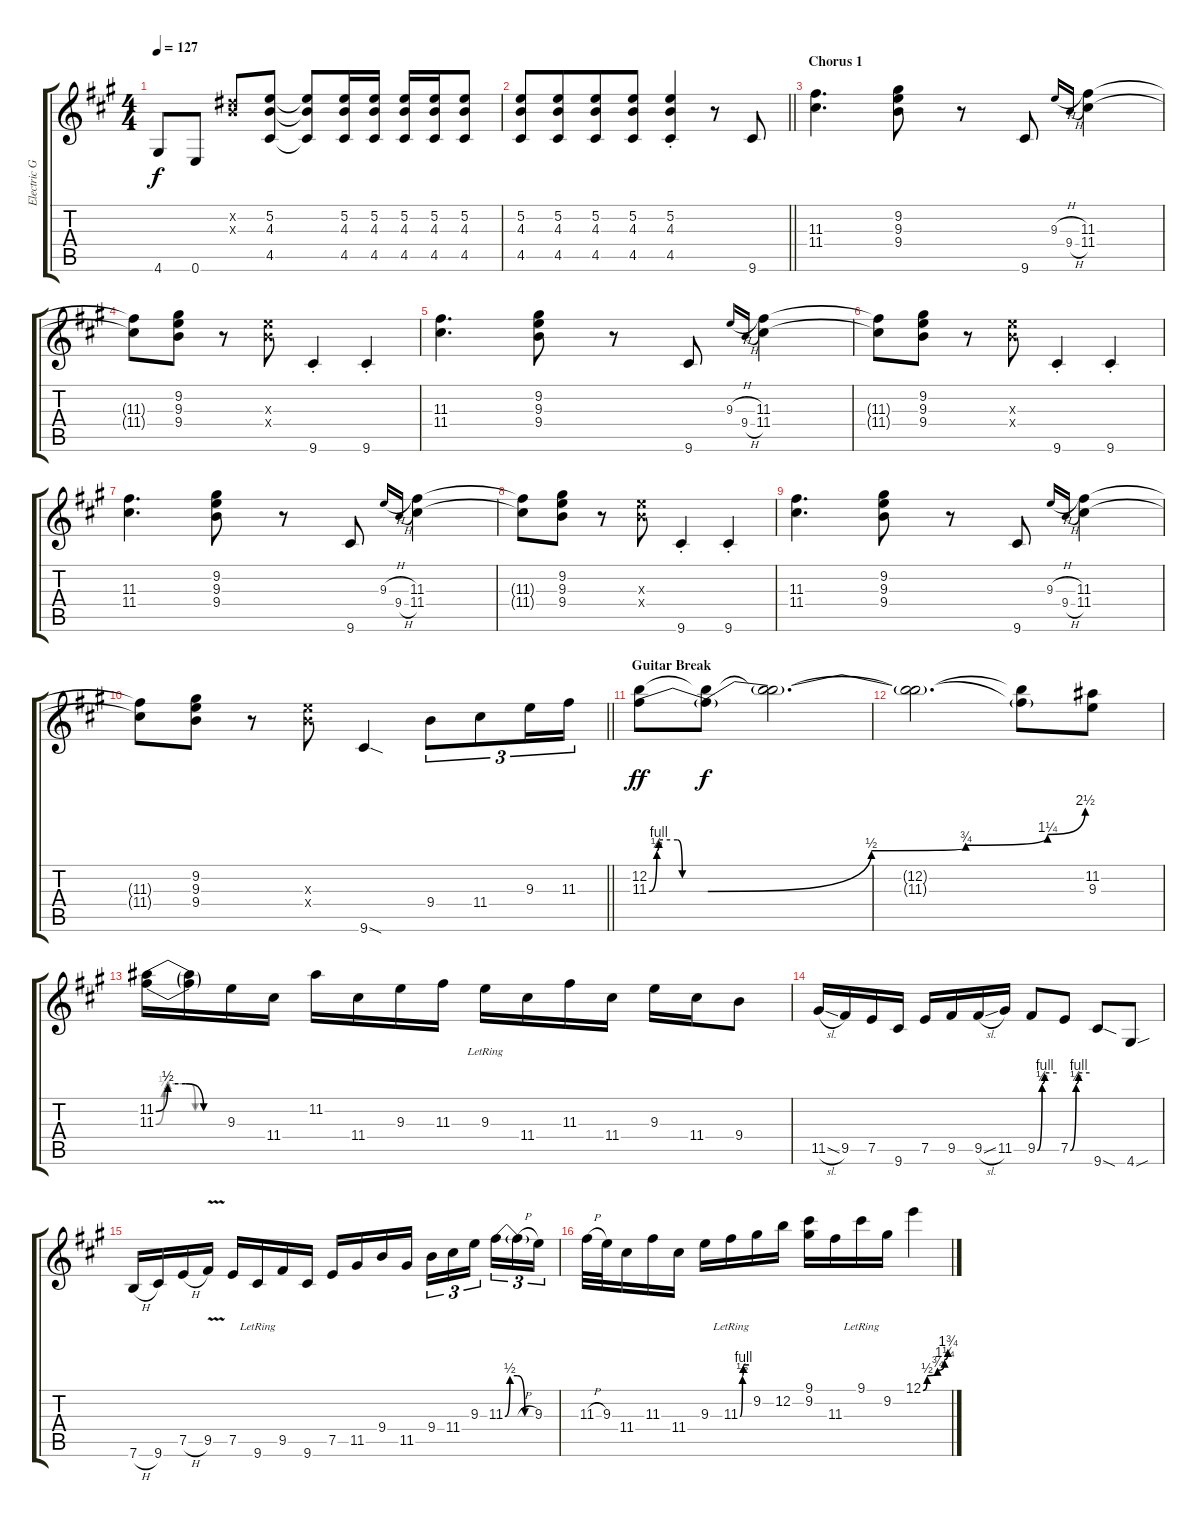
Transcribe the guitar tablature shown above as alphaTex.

\track ("Electric Guitar" "Electric G") {instrument overdrivenguitar}
\staff {score tabs}
\tuning (E4 B3 G3 D3 A2 E2) {hide}
\ts (4 4)
\tempo 127
\clef g2
\ks a
4.6.8{dy f} 0.6.8 (4.2{x} 4.3{x}).8 (5.2 4.3 4.5).8 (5.2{t} 4.3{t} 4.5{t}).8 (5.2 4.3 4.5).16 (5.2 4.3 4.5).16 (5.2 4.3 4.5).16 (5.2 4.3 4.5).16 (5.2 4.3 4.5).8 |
\barLineRight lightlight
(5.2 4.3 4.5).8 (5.2 4.3 4.5).8{beam merge} (5.2 4.3 4.5).8 (5.2 4.3 4.5).8 (5.2{st} 4.3{st} 4.5{st}).4 r.8 9.6.8 |
\section ("" "Chorus 1")
(11.3 11.4).4{d} (9.2 9.3 9.4).8 r.8 9.6.8 9.3{h}.16{gr onbeat} 9.4{h}.16{gr onbeat} (11.3 11.4).4 |
(11.3{t} 11.4{t}).8 (9.2 9.3 9.4).8 r.8 (9.3{x} 9.4{x}).8 9.6{st}.4 9.6{st}.4 |
(11.3 11.4).4{d} (9.2 9.3 9.4).8 r.8 9.6.8 9.3{h}.16{gr onbeat} 9.4{h}.16{gr onbeat} (11.3 11.4).4 |
(11.3{t} 11.4{t}).8 (9.2 9.3 9.4).8 r.8 (9.3{x} 9.4{x}).8 9.6{st}.4 9.6{st}.4 |
(11.3 11.4).4{d} (9.2 9.3 9.4).8 r.8 9.6.8 9.3{h}.16{gr onbeat} 9.4{h}.16{gr onbeat} (11.3 11.4).4 |
(11.3{t} 11.4{t}).8 (9.2 9.3 9.4).8 r.8 (9.3{x} 9.4{x}).8 9.6{st}.4 9.6{st}.4 |
(11.3 11.4).4{d} (9.2 9.3 9.4).8 r.8 9.6.8 9.3{h}.16{gr onbeat} 9.4{h}.16{gr onbeat} (11.3 11.4).4 |
\barLineRight lightlight
(11.3{t} 11.4{t}).8 (9.2 9.3 9.4).8 r.8 (9.3{x} 9.4{x}).8 9.6{sod}.4 9.4.8{tu (3 2)} 11.4.8{tu (3 2)} 9.3.16{tu (3 2)} 11.3.16{tu (3 2)} |
\section ("" "Guitar Break")
(12.2 11.3{be (custom 0 0 8 2 10 4 29 4 34 0 60 0)}).8{dy ff} (12.2{t} 11.3{be (custom 0 0 26 2 41 3 54 5 60 10) t}).8{dy f} (12.2{t} 11.3{t}).2{d} |
(12.2{t} 11.3{t}).2{d} (12.2{t} 11.3{t}).8 (11.2 9.3).8 |
(11.2{be (custom 0 0 10 2 25 2 40 0 60 0)} 11.3{be (custom 0 0 7 1 10 2 29 2 33 0 60 0)}).16 (11.2{t} 11.3{t}).16 9.3.16 11.4.16 11.2.16 11.4.16 9.3.16 11.3.16 9.3{lr}.16 11.4.16 11.3.16 11.4.16 9.3.16 11.4.16 9.4.8 |
11.5{sl}.16 9.5.16 7.5.16 9.6.16 7.5.16 9.5.16 9.5{sl}.16 11.5.16 9.5{be (custom 0 0 15 2 23 4 60 4)}.8 7.5{be (custom 0 0 18 2 26 4 60 4)}.8 9.6{sod}.8 4.6{sou}.8 |
7.6{h}.16 9.6.16 7.5{h}.16 9.5{v}.16 7.5.16 9.6{lr}.16 9.5.16 9.6.16 7.5.16 11.5.16 9.4.16 11.5.16 9.4.16{tu (3 2)} 11.4.16{tu (3 2)} 9.3.16{tu (3 2) beam splitsecondary} 11.3{be (custom 0 0 10 2 25 2 40 0 60 0)}.16{tu (3 2)} 11.3{h t}.16{tu (3 2)} 9.3.16{tu (3 2)} |
11.3{h}.32 9.3.32 11.4.16 11.3.16 11.4.16 9.3.16 11.3{be (custom 0 0 16 2 22 4 60 4) lr}.16 9.2.16 12.2.16 (9.1 9.2).16 11.3.16 9.1{lr}.16 9.2.16 12.1{be (custom 0 0 10 2 35 3 52 5 60 7)}.4
